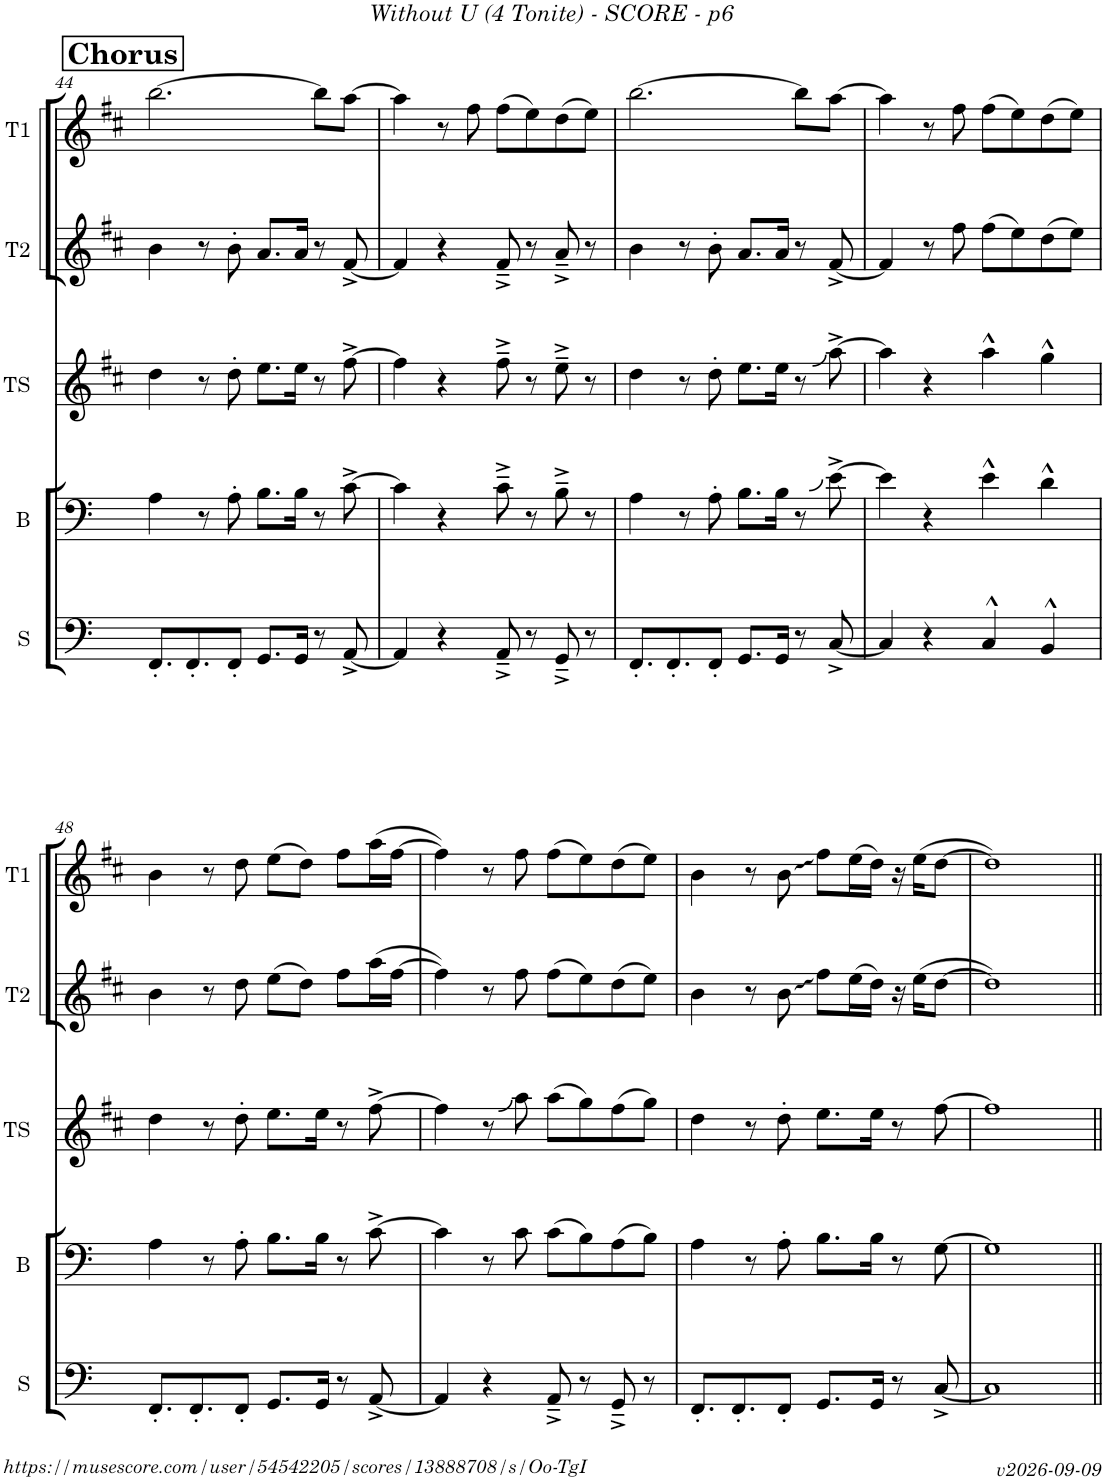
**kern	**kern	**kern	**kern	**kern
*part5	*part4	*part3	*part2	*part1
*staff5	*staff4	*staff3	*staff2	*staff1
*I"Sousa	*I"Trombone	*I"Tenor Sax	*I"Trumpet 2	*I"Trumpet 1
*I'S	*	*I'TS	*I'T2	*I'T1
!!LO:PB:g=z
*clefF4	*clefF4	*clefG2	*clefG2	*clefG2
*	*	*Trd8c14	*Trd1c2	*Trd1c2
*k[]	*k[]	*k[f#c#]	*k[f#c#]	*k[f#c#]
*M4/4	*M4/4	*M4/4	*M4/4	*M4/4
!!LO:REH:place=s1:a:B:cj:fs=14:t=Chorus
=44	=44	=44	=44	=44
8.FF'/L	4A\	4dd\	4b\	[2.bb\
8.FF'/	.	.	.	.
.	8r	8r	8r	.
8FF'/J	8A'\	8dd'\	8b'\	.
8.GG/L	8.B\L	8.ee\L	8.a/L	.
16GG/Jk	16B\Jk	16ee\Jk	16a/Jk	.
8r	8r	8r	8r	8bb\L]
[8AA^/	[8c^\	[8ff#^\	[8f#^/	[8aa\J
=45	=45	=45	=45	=45
4AA/]	4c\]	4ff#\]	4f#/]	4aa\]
4r	4r	4r	4r	8r
.	.	.	.	8ff#\
8AA~^/	8c~^\	8ff#~^\	8f#~^/	(8ff#\L
8r	8r	8r	8r	8ee\)
8GG~^/	8B~^\	8ee~^\	8a~^/	(8dd\
8r	8r	8r	8r	8ee\J)
=46	=46	=46	=46	=46
8.FF'/L	4A\	4dd\	4b\	[2.bb\
8.FF'/	.	.	.	.
.	8r	8r	8r	.
8FF'/J	8A'\	8dd'\	8b'\	.
8.GG/L	8.B\L	8.ee\L	8.a/L	.
16GG/Jk	16B\Jk	16ee\Jk	16a/Jk	.
8r	8r	8r	8r	8bb\L]
[8C^/	[8e^\	[8aa^\	[8f#^/	[8aa\J
=47	=47	=47	=47	=47
4C/]	4e\]	4aa\]	4f#/]	4aa\]
4r	4r	4r	8r	8r
.	.	.	8ff#\	8ff#\
4C^^/	4e^^\	4aa^^\	(8ff#\L	(8ff#\L
.	.	.	8ee\)	8ee\)
4BB^^/	4d^^\	4gg^^\	(8dd\	(8dd\
.	.	.	8ee\J)	8ee\J)
!!LO:LB:g=z
=48	=48	=48	=48	=48
8.FF'/L	4A\	4dd\	4b\	4b\
8.FF'/	.	.	.	.
.	8r	8r	8r	8r
8FF'/J	8A'\	8dd'\	8dd\	8dd\
8.GG/L	8.B\L	8.ee\L	(8ee\L	(8ee\L
.	.	.	8dd\J)	8dd\J)
16GG/Jk	16B\Jk	16ee\Jk	.	.
8r	8r	8r	8ff#\L	8ff#\L
[8AA^/	[8c^\	[8ff#^\	(16aa\L	(16aa\L
.	.	.	[16ff#\JJ	[16ff#\JJ
=49	=49	=49	=49	=49
4AA/]	4c\]	4ff#\]	4ff#\])	4ff#\])
4r	8r	8r	8r	8r
.	8c\	8aa\	8ff#\	8ff#\
8AA~^/	(8c\L	(8aa\L	(8ff#\L	(8ff#\L
8r	8B\)	8gg\)	8ee\)	8ee\)
8GG~^/	(8A\	(8ff#\	(8dd\	(8dd\
8r	8B\J)	8gg\J)	8ee\J)	8ee\J)
=50	=50	=50	=50	=50
8.FF'/L	4A\	4dd\	4b\	4b\
8.FF'/	.	.	.	.
.	8r	8r	8r	8r
8FF'/J	8A'\	8dd'\	8b\	8b\
8.GG/L	8.B\L	8.ee\L	8ff#\L	8ff#\L
.	.	.	(16ee\L	(16ee\L
16GG/Jk	16B\Jk	16ee\Jk	16dd\JJ)	16dd\JJ)
8r	8r	8r	16r	16r
.	.	.	(16ee\KL	(16ee\KL
[8C^/	[8G\	[8ff#\	[8dd\J	[8dd\J
=51	=51	=51	=51	=51
1C]	1G]	1ff#]	1dd])	1dd])
=||	=||	=||	=||	=||
*-	*-	*-	*-	*-
